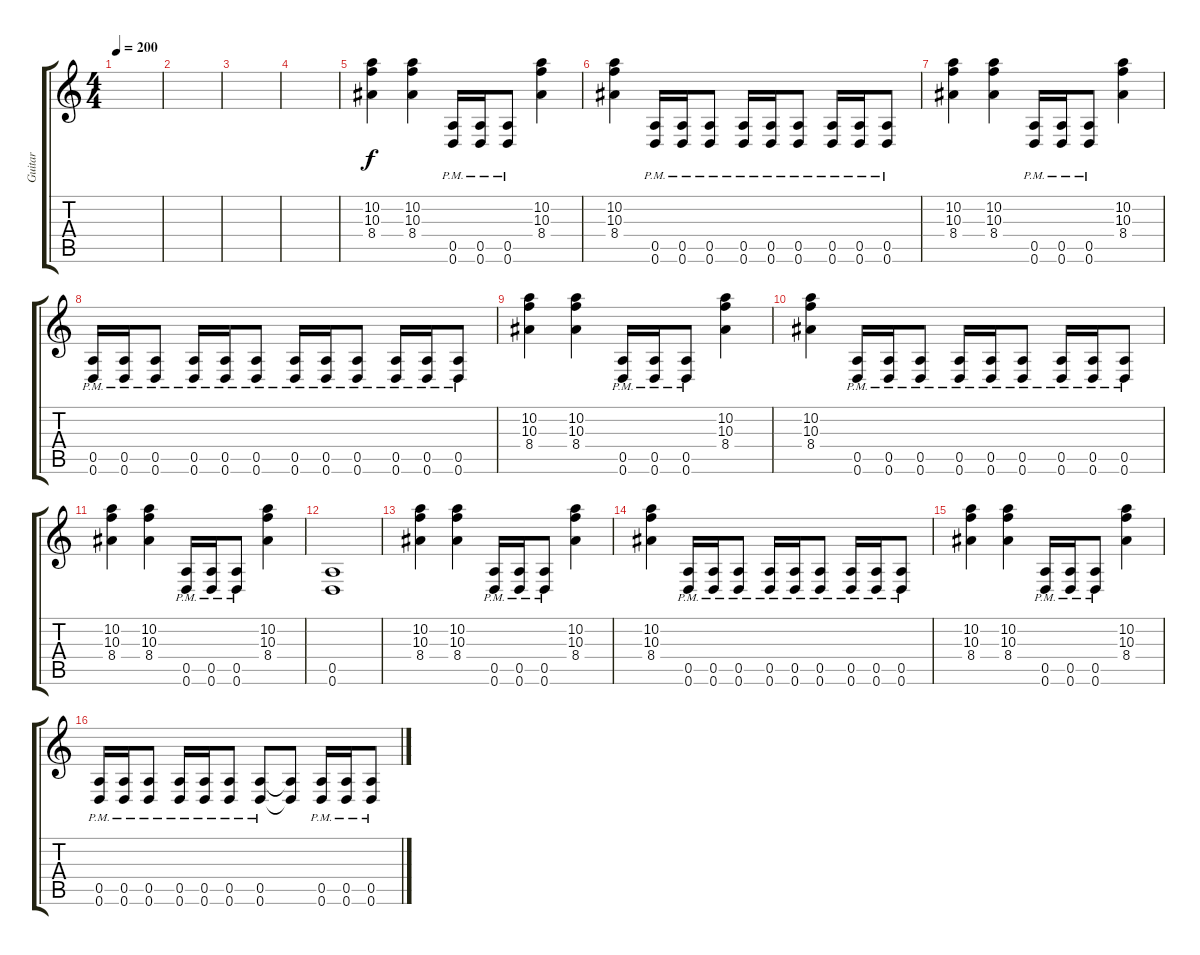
\track ("Guitar" "Guitar") {instrument distortionguitar}
\staff {score tabs}
\tuning (E4 B3 G3 D3 A2 D2) {hide}
\ts (4 4)
\tempo 200
\clef g2
\ks c
|
|
|
|
(10.2 10.3 8.4).4 (10.2 10.3 8.4).4 (0.5{pm} 0.6{pm}).16 (0.5{pm} 0.6{pm}).16 (0.5{pm} 0.6{pm}).8 (10.2 10.3 8.4).4 |
(10.2 10.3 8.4).4 (0.5{pm} 0.6{pm}).16 (0.5{pm} 0.6{pm}).16 (0.5{pm} 0.6{pm}).8 (0.5{pm} 0.6{pm}).16 (0.5{pm} 0.6{pm}).16 (0.5{pm} 0.6{pm}).8 (0.5{pm} 0.6{pm}).16 (0.5{pm} 0.6{pm}).16 (0.5{pm} 0.6{pm}).8 |
(10.2 10.3 8.4).4 (10.2 10.3 8.4).4 (0.5{pm} 0.6{pm}).16 (0.5{pm} 0.6{pm}).16 (0.5{pm} 0.6{pm}).8 (10.2 10.3 8.4).4 |
(0.5{pm} 0.6{pm}).16 (0.5{pm} 0.6{pm}).16 (0.5{pm} 0.6{pm}).8 (0.5{pm} 0.6{pm}).16 (0.5{pm} 0.6{pm}).16 (0.5{pm} 0.6{pm}).8 (0.5{pm} 0.6{pm}).16 (0.5{pm} 0.6{pm}).16 (0.5{pm} 0.6{pm}).8 (0.5{pm} 0.6{pm}).16 (0.5{pm} 0.6{pm}).16 (0.5{pm} 0.6{pm}).8 |
(10.2 10.3 8.4).4 (10.2 10.3 8.4).4 (0.5{pm} 0.6{pm}).16 (0.5{pm} 0.6{pm}).16 (0.5{pm} 0.6{pm}).8 (10.2 10.3 8.4).4 |
(10.2 10.3 8.4).4 (0.5{pm} 0.6{pm}).16 (0.5{pm} 0.6{pm}).16 (0.5{pm} 0.6{pm}).8 (0.5{pm} 0.6{pm}).16 (0.5{pm} 0.6{pm}).16 (0.5{pm} 0.6{pm}).8 (0.5{pm} 0.6{pm}).16 (0.5{pm} 0.6{pm}).16 (0.5{pm} 0.6{pm}).8 |
(10.2 10.3 8.4).4 (10.2 10.3 8.4).4 (0.5{pm} 0.6{pm}).16 (0.5{pm} 0.6{pm}).16 (0.5{pm} 0.6{pm}).8 (10.2 10.3 8.4).4 |
(0.5 0.6).1 |
(10.2 10.3 8.4).4 (10.2 10.3 8.4).4 (0.5{pm} 0.6{pm}).16 (0.5{pm} 0.6{pm}).16 (0.5{pm} 0.6{pm}).8 (10.2 10.3 8.4).4 |
(10.2 10.3 8.4).4 (0.5{pm} 0.6{pm}).16 (0.5{pm} 0.6{pm}).16 (0.5{pm} 0.6{pm}).8 (0.5{pm} 0.6{pm}).16 (0.5{pm} 0.6{pm}).16 (0.5{pm} 0.6{pm}).8 (0.5{pm} 0.6{pm}).16 (0.5{pm} 0.6{pm}).16 (0.5{pm} 0.6{pm}).8 |
(10.2 10.3 8.4).4 (10.2 10.3 8.4).4 (0.5{pm} 0.6{pm}).16 (0.5{pm} 0.6{pm}).16 (0.5{pm} 0.6{pm}).8 (10.2 10.3 8.4).4 |
(0.5{pm} 0.6{pm}).16 (0.5{pm} 0.6{pm}).16 (0.5{pm} 0.6{pm}).8 (0.5{pm} 0.6{pm}).16 (0.5{pm} 0.6{pm}).16 (0.5{pm} 0.6{pm}).8 (0.5{pm} 0.6{pm}).8 (0.5{t} 0.6{t}).8 (0.5{pm} 0.6{pm}).16 (0.5{pm} 0.6{pm}).16 (0.5{pm} 0.6{pm}).8
